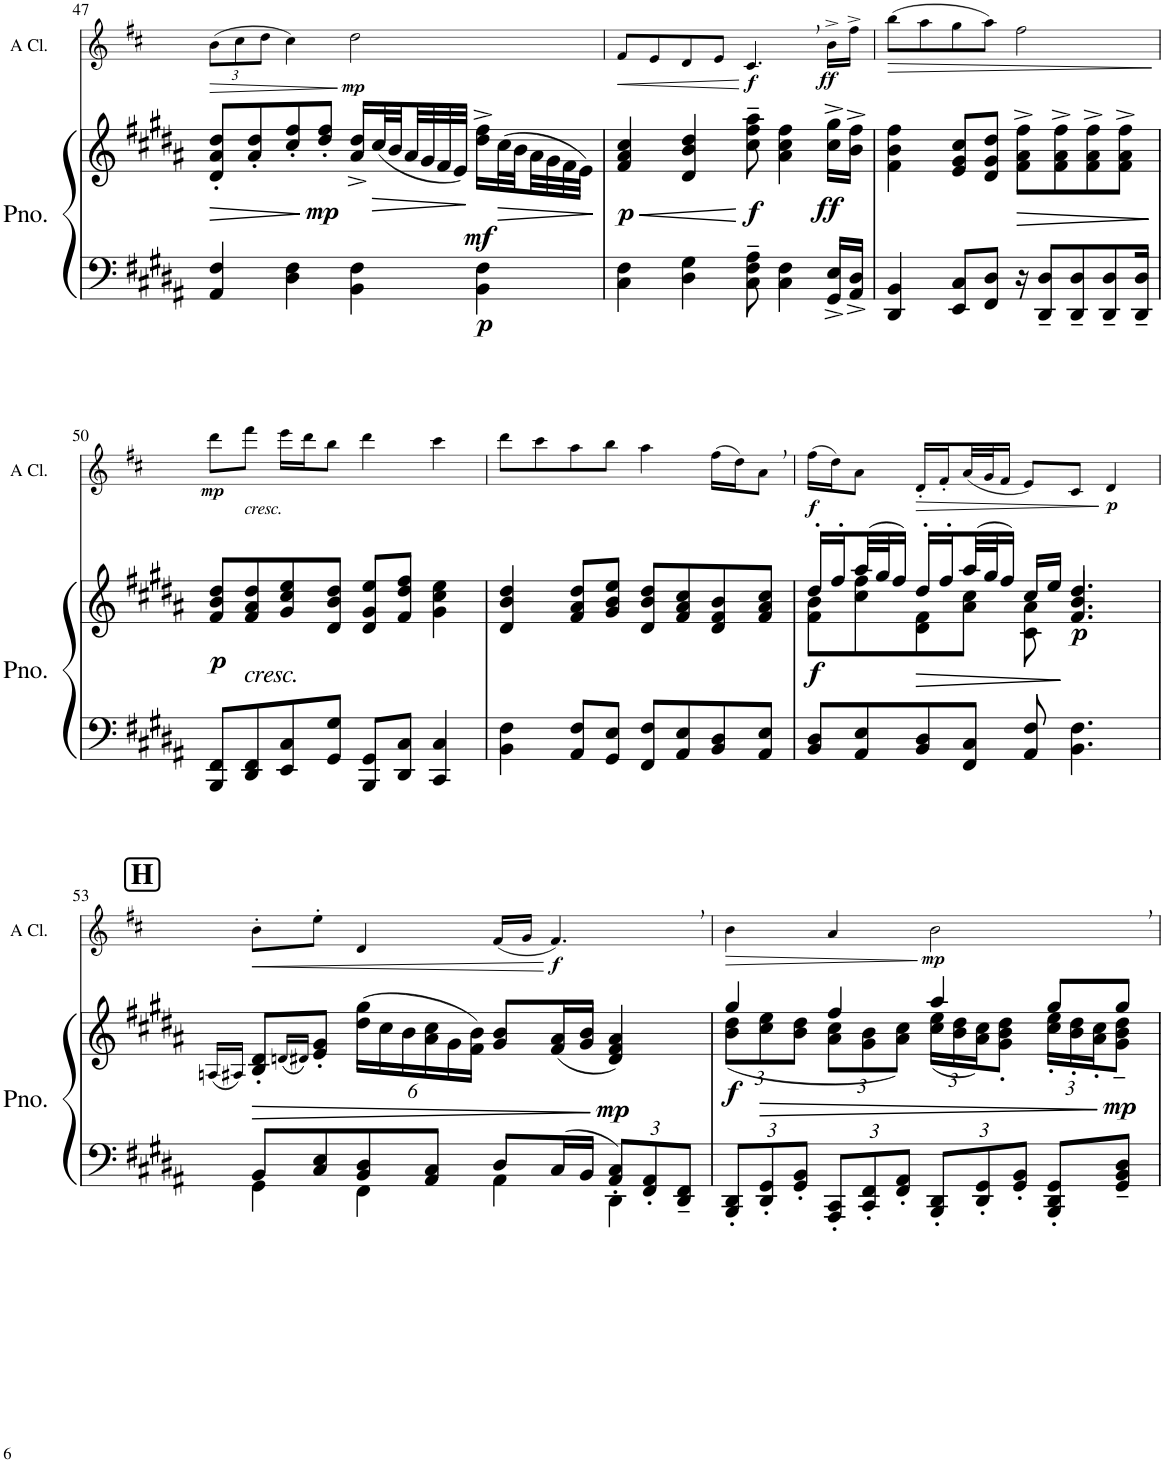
**kern	**kern	**dynam	**kern	**dynam
*part2	*part2	*part2	*part1	*part1
*staff3	*staff2	*staff2/3	*staff1	*staff1
*I"Piano	*	*	*I"A Clarinet	*
*I'Pno.	*	*	*I'A Cl.	*
!!LO:PB:g=z
*clefF4	*clefG2	*	*clefG2	*
*	*	*	*Trd2c3	*
*k[f#c#g#d#a#]	*k[f#c#g#d#a#]	*	*k[f#c#]	*
*M4/4	*M4/4	*	*M4/4	*
=47	=47	=47	=47	=47
!	!	!LO:HP:b	!	!
*	*	*	*Xbrackettup	*
!	!	!	!	!LO:HP:b
4AA#/ 4F#/	8d#/' 8a#/' 8dd#/'L	>	(12b\L	>
.	.	.	12cc#\	.
.	8a#/' 8dd#/'	.	.	.
.	.	.	12dd\J	.
4D#\ 4F#\	8cc#/' 8ff#/'	.	4cc#\)	.
!	!	!LO:DY:b	!	!
.	8dd#/' 8ff#/'J	mp	.	.
!	!	!	!	!LO:DY:n=1:b
4BB\ 4F#\	16a#/^ 16dd#/^LL	.	2dd\	] mp
!	!	!LO:HP:b	!	!
.	(32cc#/L	>	.	.
.	32b/	.	.	.
.	32a#/	.	.	.
.	32g#/	.	.	.
.	32f#/	.	.	.
.	32e/JJJ)	.	.	.
!	!	!LO:DY:n=1:a=2	!	!
!	!	!LO:DY:n=2:b=2	!	!
4BB\ 4F#\	16dd#\^ 16ff#\^LL	] mf p	.	.
!	!	!LO:HP:b	!	!
.	(32cc#\L	>	.	.
.	32b\	.	.	.
.	32a#\	.	.	.
.	32g#\	.	.	.
.	32f#\	.	.	.
.	32e\JJJ)	.	.	.
.	.	]	.	.
=48	=48	=48	=48	=48
!	!	!LO:HP:b	!	!LO:HP:b
!	!	!LO:DY:n=1:b	!	!
4C#\ 4F#\	4f#/ 4a#/ 4cc#/	< p	8f#/L	<
.	.	.	8e/	.
4D#\ 4G#\	4d#/ 4b/ 4dd#/	.	8d/	.
.	.	.	8e/J	.
!	!	!LO:DY:n=2:b	!	!LO:DY:n=1:b
8C#\~ 8F#\~ 8A#\~	8cc#\~ 8ff#\~ 8aa#\~	] f	4.c#,/	[ f
4C#\ 4F#\	4a#\ 4cc#\ 4ff#\	.	.	.
!	!	!LO:DY:n=3:b	!	!LO:DY:n=2:b
16GG#/^ 16E/^LL	16cc#\^ 16gg#\^LL	ff	16b^\LL	ff
16AA#/^ 16D#/^JJ	16b\^ 16ff#\^JJ	.	16ff#^\JJ	.
=49	=49	=49	=49	=49
!	!	!	!	!LO:HP:b
4DD#/ 4BB/	4f#\ 4b\ 4ff#\	.	(8bb\L	>
.	.	.	8aa\	.
8EE/ 8C#/L	8e/ 8g#/ 8cc#/L	.	8gg\	.
8FF#/ 8D#/J	8d#/ 8g#/ 8dd#/J	.	8aa\J)	.
!	!	!LO:HP:b	!	!
16r	8f#\^ 8a#\^ 8ff#\^L	>	2ff#\	.
8DD#/~ 8D#/~L	.	.	.	.
.	8f#\^ 8a#\^ 8ff#\^	.	.	.
8DD#/~ 8D#/~	.	.	.	.
.	8f#\^ 8a#\^ 8ff#\^	.	.	.
8DD#/~ 8D#/~	.	.	.	.
.	8f#\^ 8a#\^ 8ff#\^J	.	.	.
16DD#/~ 16D#/~Jk	.	.	.	.
.	.	[	.	]
!!LO:LB:g=z
=50	=50	=50	=50	=50
!	!	!LO:DY:b	!	!LO:DY:b
8BBB/ 8FF#/L	8f#/ 8b/ 8dd#/L	p	8ddd\L	mp
!	!	!	!LO:TX:b:i:t=cresc.	!
!	!LO:TX:b:i:t=cresc.	!	!	!
8DD#/ 8FF#/	8f#/ 8a#/ 8dd#/	.	8fff#\J	.
8EE/ 8C#/	8g#/ 8cc#/ 8ee/	.	16eee\LL	.
.	.	.	16ddd\J	.
8GG#/ 8G#/J	8d#/ 8b/ 8dd#/J	.	8bb\J	.
8BBB/ 8GG#/L	8d#/ 8g#/ 8ee/L	.	4ddd\	.
8DD#/ 8C#/J	8f#/ 8dd#/ 8ff#/J	.	.	.
4CC#/ 4C#/	4g#\ 4cc#\ 4ee\	.	4ccc#\	.
=51	=51	=51	=51	=51
4BB\ 4F#\	4d#/ 4b/ 4dd#/	.	8ddd\L	.
.	.	.	8ccc#\	.
8AA#/ 8F#/L	8f#/ 8a#/ 8dd#/L	.	8aa\	.
8GG#/ 8E/J	8g#/ 8b/ 8ee/J	.	8bb\J	.
8FF#/ 8F#/L	8d#/ 8b/ 8dd#/L	.	4aa\	.
8AA#/ 8E/	8f#/ 8a#/ 8cc#/	.	.	.
8BB/ 8D#/	8d#/ 8f#/ 8b/	.	(16ff#\LL	.
.	.	.	16dd\J)	.
8AA#/ 8E/J	8f#/ 8a#/ 8cc#/J	.	8a,\J	.
=52	=52	=52	=52	=52
*	*^	*	*	*
!	!	!	!LO:DY:b	!	!LO:DY:b
8BB/ 8D#/L	16dd#'/LL	8f#\ 8b\L	f	(16ff#\LL	f
.	16ff#'/	.	.	16dd\J)	.
8AA#/ 8E/	(32aa#/L	8cc#\ 8ff#\	.	8a\J	.
.	32gg#/J	.	.	.	.
.	16ff#/JJ)	.	.	.	.
!	!	!	!LO:HP:b	!	!LO:HP:b
8BB/ 8D#/	16dd#'/LL	8d#\ 8f#\	>	16d'/LL	>
.	16ff#'/	.	.	16f#'/	.
8FF#/ 8C#/J	(32aa#/L	8a#\ 8cc#\J	.	(32a/L	.
.	32gg#/J	.	.	32g/J	.
.	16ff#/JJ)	.	.	16f#/JJ	.
8AA#/ 8F#/	16cc#/LL	8c#\ 8a#\	.	8e/L)	.
.	16ee/JJ	.	.	.	.
!	!	!	!LO:DY:n=1:b	!	!
4.BB\ 4.F#\	4.dd#/	4.f#/ 4.b/	] p	8c#/J	.
!	!	!	!	!	!LO:DY:n=1:b
.	.	.	.	4d/	] p
*	*v	*v	*	*	*
!!LO:LB:g=z
!!LO:REH:place=s1:a:B:cj:fs=14:t=H
=53	=53	=53	=53	=53
.	(16qAn/LL	.	.	.
.	16qA#X/JJ)	.	.	.
*^	*	*	*	*
!	!	!	!	!	!LO:HP:b
8BB/L	4GG#\	8B/' 8d#/'L	.	8b'\L	<
.	.	(16qdn/LL	.	.	.
.	.	16qd#X/JJ)	.	.	.
8C#/ 8E/	.	8e/' 8g#/'J	.	8ee'\J	.
*	*	*Xbrackettup	*	*	*
8BB/ 8D#/	4FF#\	(24dd#\ 24gg#\LL	.	4d/	.
.	.	24cc#\	.	.	.
.	.	24b\	.	.	.
8AA#/ 8C#/J	.	24a#\ 24cc#\	.	.	.
.	.	24g#\	.	.	.
.	.	24f#\ 24b\JJ)	.	.	.
8D#/L	4AA#\	8g#/ 8b/L	.	(16f#/LL	.
.	.	.	.	16g/JJ	.
!	!	!	!	!	!LO:DY:n=1:b
16C#/L	.	(16f#/ 16a#/L	.	4.f#,/)	[ f
16BB/JJ	.	16g#/ 16b/JJ	.	.	.
*Xbrackettup	*	*	*	*	*
!	!	!	!LO:DY:n=1:b	!	!
12AA#/'< 12C#/'<L	4DD#\	4d#/ 4f#/ 4a#/)	] mp	.	.
12FF#/'< 12AA#/'<	.	.	.	.	.
12DD#/~< 12FF#/~<J	.	.	.	.	.
*v	*v	*	*	*	*
=54	=54	=54	=54	=54
*	*^	*	*	*
!	!	!	!LO:DY:b	!	!LO:HP:b
12BBB/' 12DD#/'L	4gg#/	(12b\ 12dd#\L	f	4b\	>
12DD#/' 12GG#/'	.	12cc#\ 12ee\	.	.	.
12GG#/' 12BB/'J	.	12b\ 12dd#\J	.	.	.
12AAA#/' 12CC#/'L	4ff#/	12a#\ 12cc#\L	.	4a/	.
12CC#/' 12FF#/'	.	12g#\ 12b\	.	.	.
12FF#/' 12AA#/'J	.	12a#\ 12cc#\J)	.	.	.
!	!	!	!	!	!LO:DY:n=1:b
12BBB/' 12DD#/'L	4aa#/	(24cc#\ 24ee\LL	.	2b,\	] mp
.	.	24b\ 24dd#\	.	.	.
12DD#/' 12GG#/'	.	24a#\ 24cc#\J)	.	.	.
.	.	8g#\' 8b\' 8dd#\'J	.	.	.
12GG#/' 12BB/'J	.	.	.	.	.
8BBB/' 8DD#/' 8GG#/'L	8gg#/L	24cc#\' 24ee\'LL	.	.	.
.	.	24b\' 24dd#\'	.	.	.
.	.	24a#\' 24cc#\'J	.	.	.
!	!	!	!LO:DY:b	!	!
8GG#/~ 8BB/~ 8D#/~J	8gg#/J	8g#\~ 8b\~ 8dd#\~J	mp	.	.
*	*v	*v	*	*	*
=	=	=	=	=
*-	*-	*-	*-	*-
